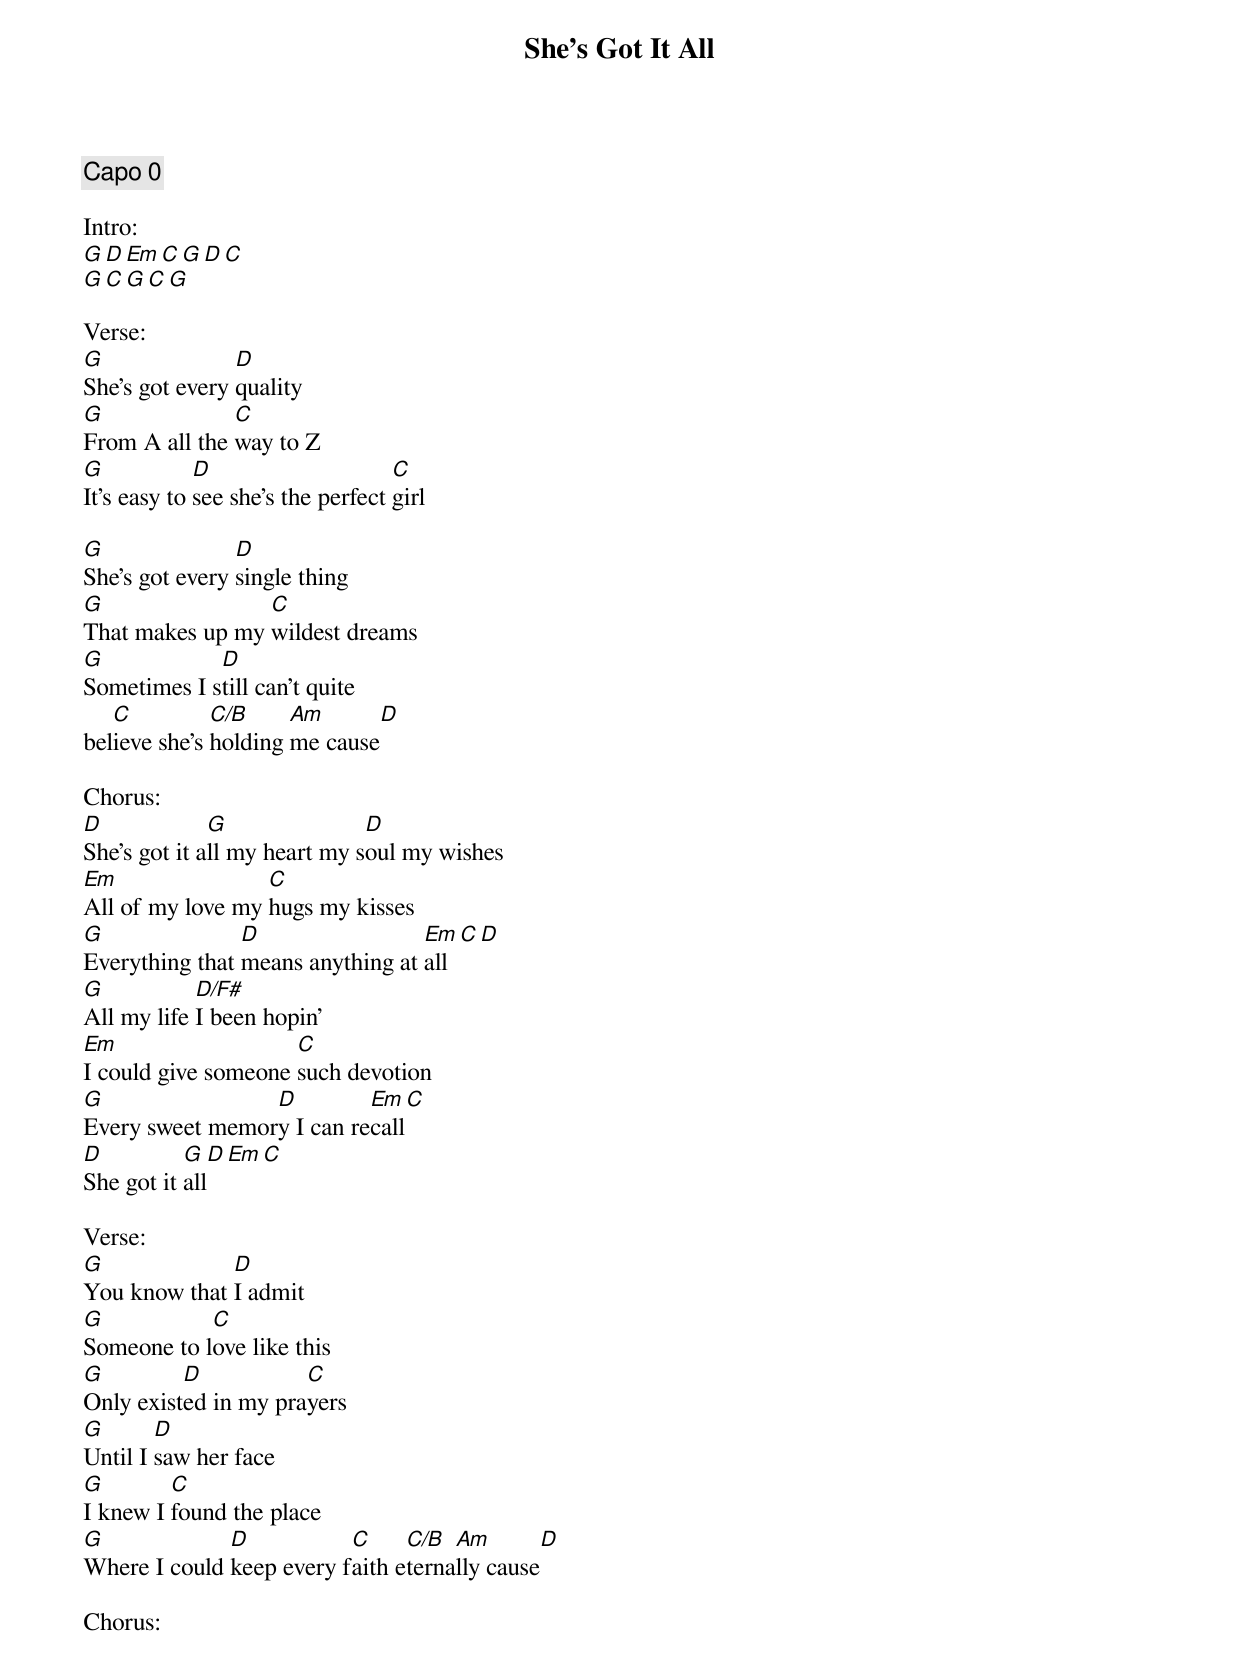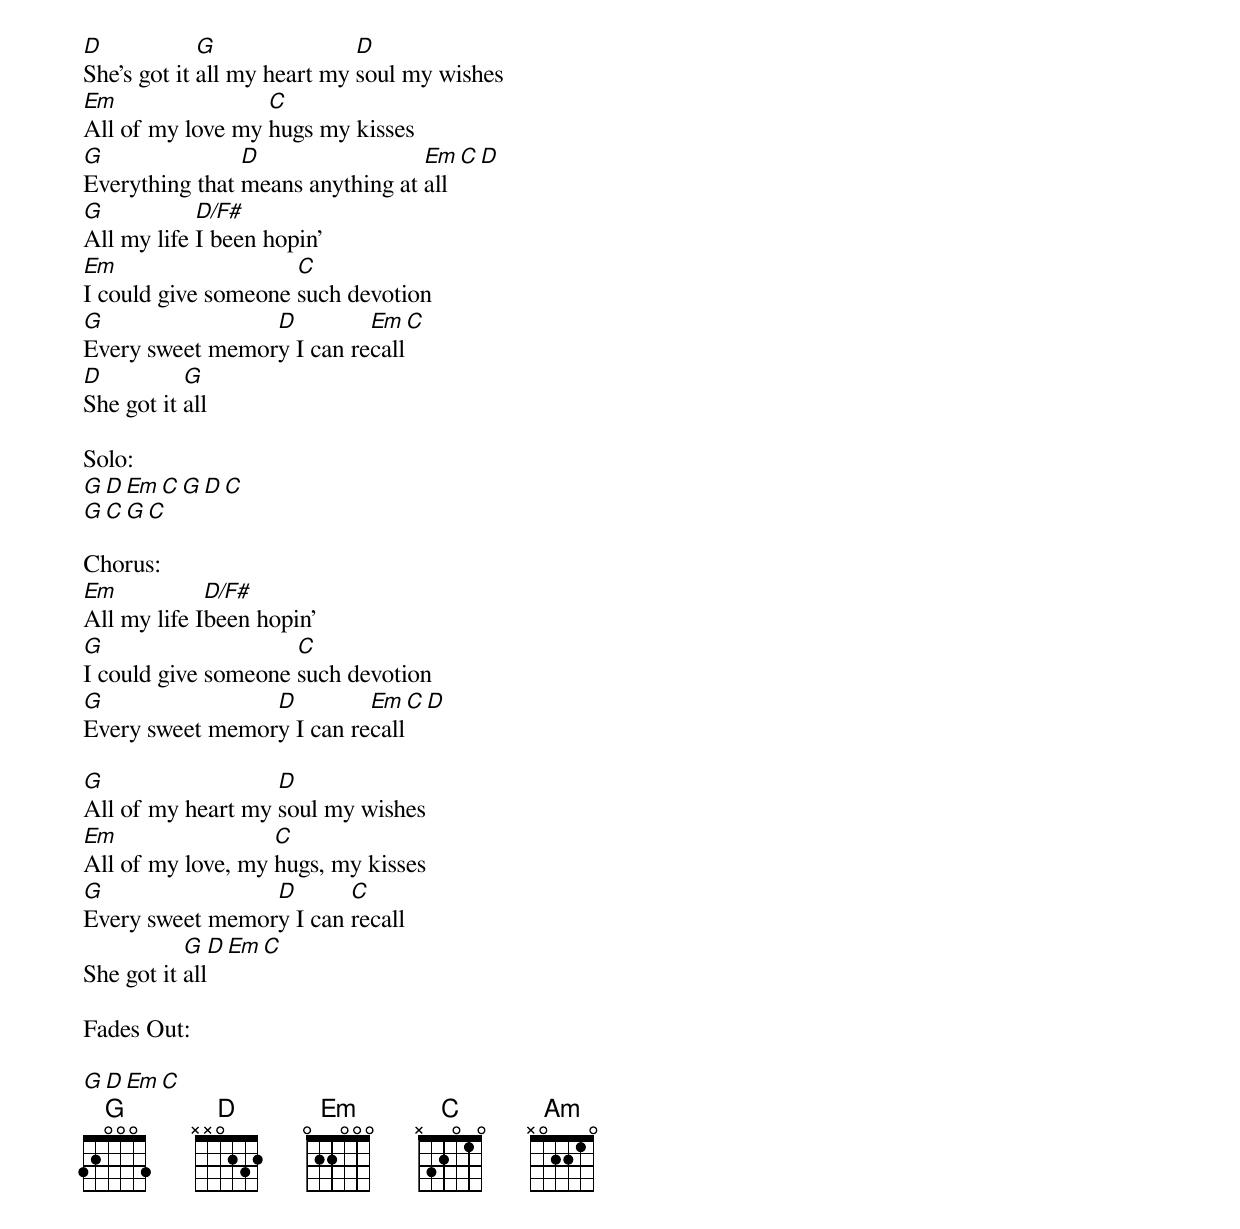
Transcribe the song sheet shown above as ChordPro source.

{title:She's Got It All}
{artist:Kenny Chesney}
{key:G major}
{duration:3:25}
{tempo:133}
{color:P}

{comment: Capo 0}

Intro:
[G][D][Em][C][G][D][C]
[G][C][G][C][G]

Verse:
[G]She’s got every [D]quality
[G]From A all the [C]way to Z
[G]It’s easy to [D]see she’s the perfect [C]girl

[G]She’s got every [D]single thing
[G]That makes up my [C]wildest dreams
[G]Sometimes I s[D]till can’t quite
bel[C]ieve she’s [C/B]holding [Am]me cause[D]

Chorus:
[D]She’s got it a[G]ll my heart my s[D]oul my wishes
[Em]All of my love my [C]hugs my kisses
[G]Everything that [D]means anything at [Em]all[C][D]
[G]All my life [D/F#]I been hopin’
[Em]I could give someone [C]such devotion
[G]Every sweet memor[D]y I can re[Em]call[C]
[D]She got it [G]all[D][Em][C]

Verse:
[G]You know that [D]I admit
[G]Someone to l[C]ove like this
[G]Only exist[D]ed in my pra[C]yers
[G]Until I [D]saw her face
[G]I knew I [C]found the place
[G]Where I could [D]keep every f[C]aith e[C/B]terna[Am]lly cause[D]

Chorus:
[D]She’s got it [G]all my heart my [D]soul my wishes
[Em]All of my love my [C]hugs my kisses
[G]Everything that [D]means anything at [Em]all[C][D]
[G]All my life [D/F#]I been hopin’
[Em]I could give someone [C]such devotion
[G]Every sweet memor[D]y I can re[Em]call[C]
[D]She got it [G]all

Solo:
[G][D][Em][C][G][D][C]
[G][C][G][C]

Chorus:
[Em]All my life I[D/F#]been hopin’
[G]I could give someone [C]such devotion
[G]Every sweet memor[D]y I can re[Em]call[C][D]

[G]All of my heart my [D]soul my wishes
[Em]All of my love, my [C]hugs, my kisses
[G]Every sweet memor[D]y I can [C]recall
She got it [G]all[D][Em][C]

Fades Out:

[G][D][Em][C]
